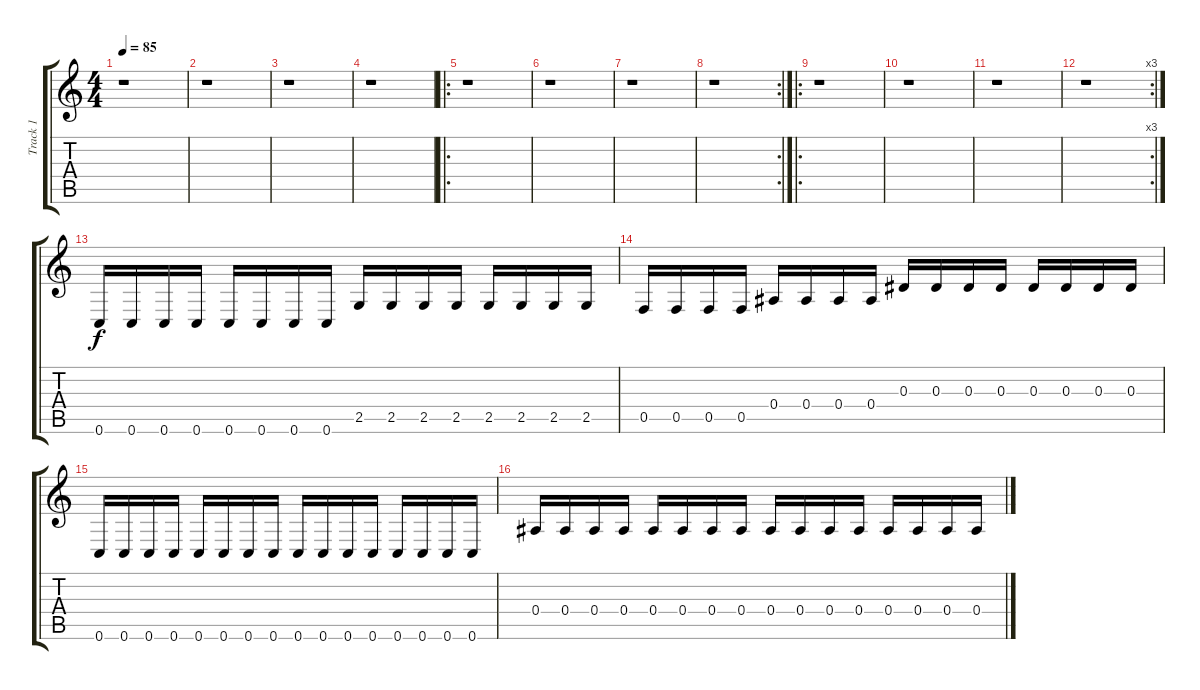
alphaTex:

\track ("Track 1" "Track 1") {instrument acousticguitarsteel}
\staff {score tabs}
\tuning (C4 G3 Eb3 Bb2 F2 C2) {hide}
\ts (4 4)
\tempo 85
\clef g2
\ks c
r.1{dy f} |
r.1 |
r.1 |
r.1 |
\ro
r.1 |
r.1 |
r.1 |
\rc 2
r.1 |
\ro
r.1 |
r.1 |
r.1 |
\rc 3
r.1 |
0.6.16 0.6.16 0.6.16 0.6.16 0.6.16 0.6.16 0.6.16 0.6.16 2.5.16 2.5.16 2.5.16 2.5.16 2.5.16 2.5.16 2.5.16 2.5.16 |
0.5.16 0.5.16 0.5.16 0.5.16 0.4.16 0.4.16 0.4.16 0.4.16 0.3.16 0.3.16 0.3.16 0.3.16 0.3.16 0.3.16 0.3.16 0.3.16 |
0.6.16 0.6.16 0.6.16 0.6.16 0.6.16 0.6.16 0.6.16 0.6.16 0.6.16 0.6.16 0.6.16 0.6.16 0.6.16 0.6.16 0.6.16 0.6.16 |
0.4.16 0.4.16 0.4.16 0.4.16 0.4.16 0.4.16 0.4.16 0.4.16 0.4.16 0.4.16 0.4.16 0.4.16 0.4.16 0.4.16 0.4.16 0.4.16
